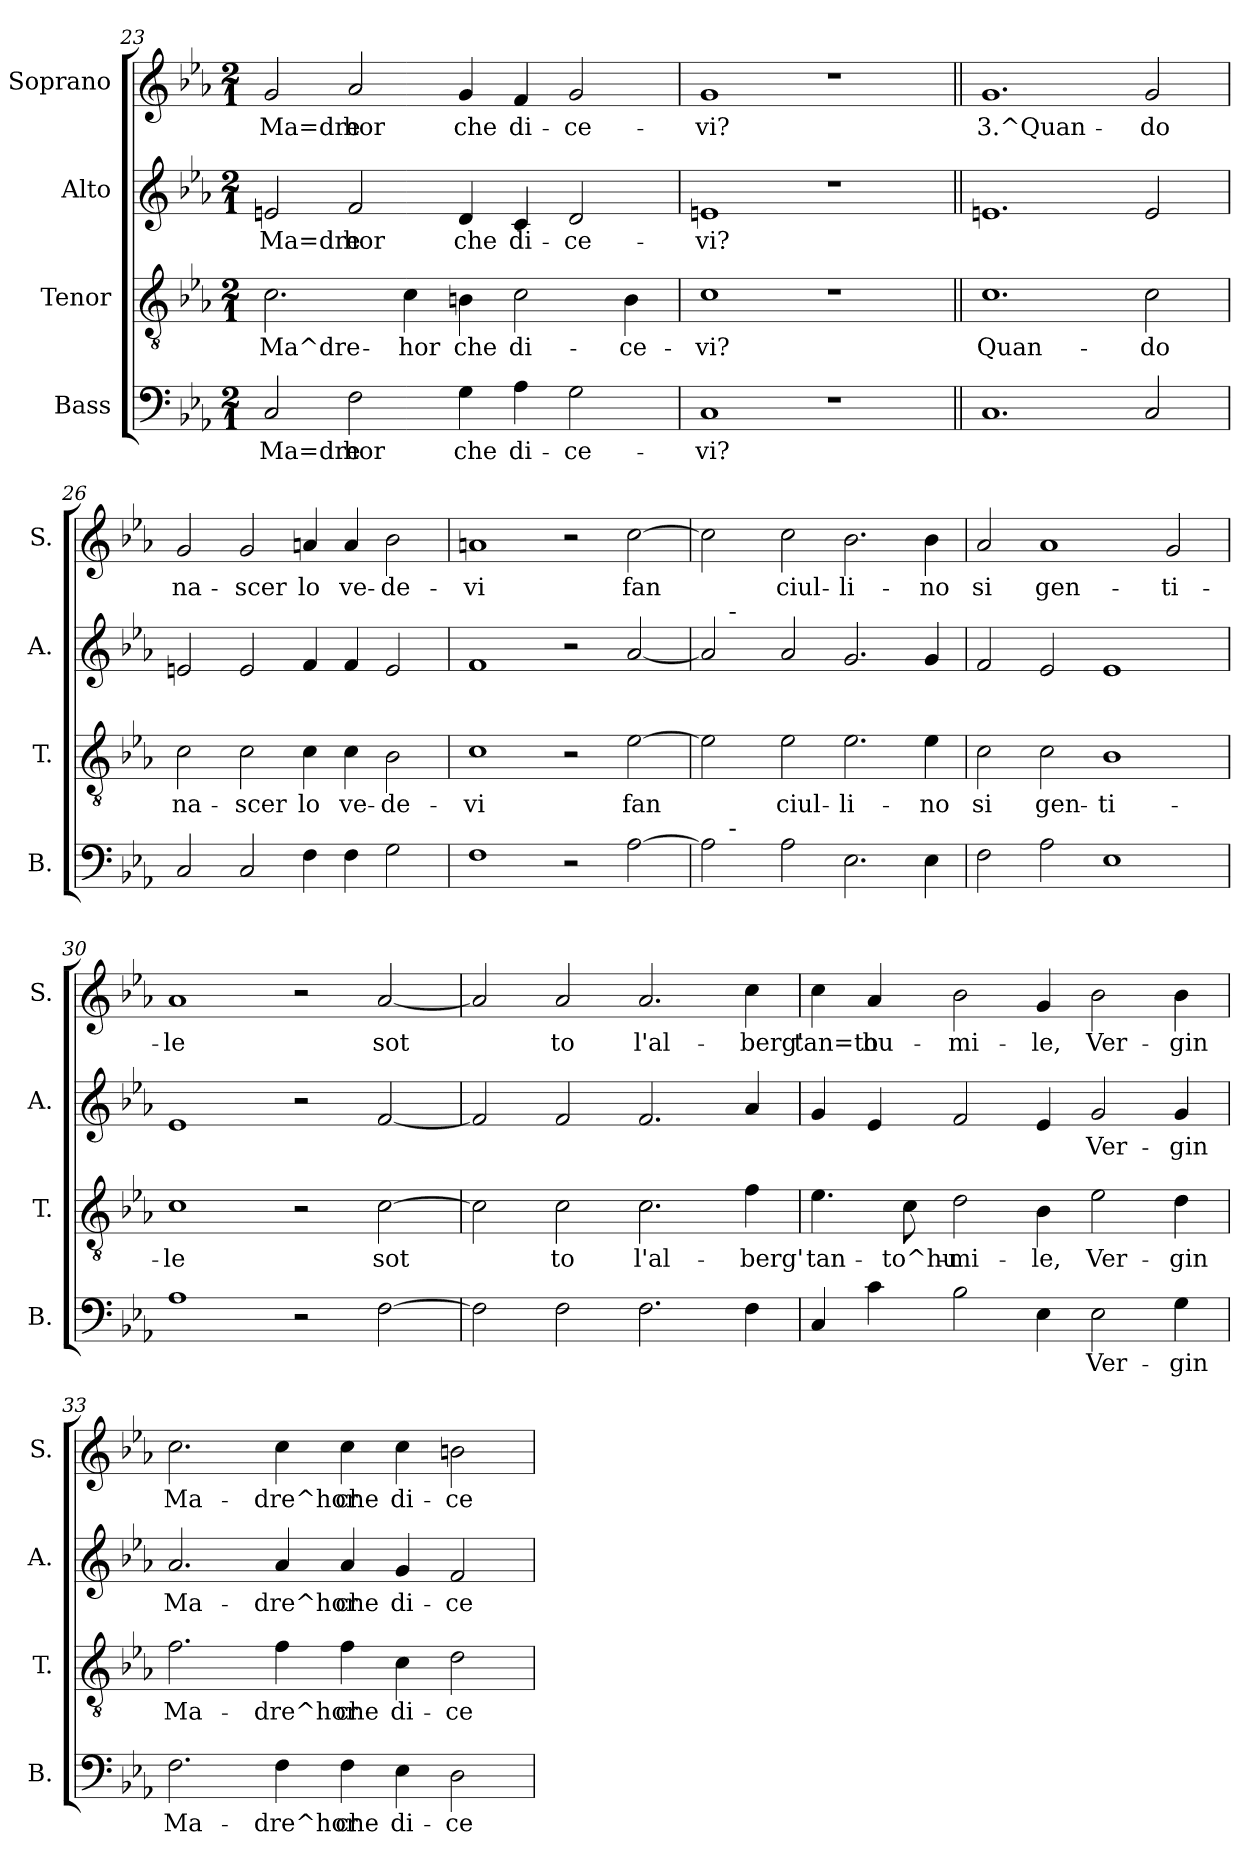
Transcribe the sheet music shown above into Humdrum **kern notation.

**kern	**text	**kern	**text	**kern	**text	**kern	**text
*part4	*part4	*part3	*part3	*part2	*part2	*part1	*part1
*staff4	*staff4	*staff3	*staff3	*staff2	*staff2	*staff1	*staff1
*I"Bass	*	*I"Tenor	*	*I"Alto	*	*I"Soprano	*
*I'B.	*	*I'T.	*	*I'A.	*	*I'S.	*
!!LO:LB:g=z
*clefF4	*	*clefGv2	*	*clefG2	*	*clefG2	*
*k[b-e-a-]	*	*k[b-e-a-]	*	*k[b-e-a-]	*	*k[b-e-a-]	*
*E-:	*	*E-:	*	*E-:	*	*E-:	*
*M2/1	*	*M2/1	*	*M2/1	*	*M2/1	*
=23	=23	=23	=23	=23	=23	=23	=23
!	!LO:LY:b:cj	!	!LO:LY:b:cj	!	!LO:LY:b:cj	!	!LO:LY:b:cj
2C/	Ma=dre	2.c\	Ma^dre-	2en/	Ma=dre	2g/	Ma=dre
!	!LO:LY:b:cj	!	!	!	!LO:LY:b:cj	!	!LO:LY:b:cj
2F\	hor	.	.	2f/	hor	2a-/	hor
!	!	!	!LO:LY:b:cj	!	!	!	!
.	.	4c\	-hor	.	.	.	.
!	!LO:LY:b:cj	!	!LO:LY:b:cj	!	!LO:LY:b:cj	!	!LO:LY:b:cj
4G\	che	4Bn\	che	4d/	che	4g/	che
!	!LO:LY:b:cj	!	!LO:LY:b:cj	!	!LO:LY:b:cj	!	!LO:LY:b:cj
4A-\	di-	2c\	di-	4c/	di-	4f/	di-
!	!LO:LY:b:cj	!	!	!	!LO:LY:b:cj	!	!LO:LY:b:cj
2G\	-ce-	.	.	2d/	-ce-	2g/	-ce-
!	!	!	!LO:LY:b:cj	!	!	!	!
.	.	4B\	-ce-	.	.	.	.
=24	=24	=24	=24	=24	=24	=24	=24
!	!LO:LY:b:cj	!	!LO:LY:b:cj	!	!LO:LY:b:cj	!	!LO:LY:b:cj
1C	-vi?	1c	-vi?	1en	-vi?	1g	-vi?
1r	.	1r	.	1r	.	1r	.
=25||	=25||	=25||	=25||	=25||	=25||	=25||	=25||
!	!LO:LY:b:cj	!	!LO:LY:b:cj	!	!LO:LY:b:cj	!	!LO:LY:b:cj
1.C	.	1.c	Quan-	1.en	.	1.g	3.^Quan-
!	!LO:LY:b:cj	!	!LO:LY:b:cj	!	!LO:LY:b:cj	!	!LO:LY:b:cj
2C/	.	2c\	-do	2e/	.	2g/	-do
=26	=26	=26	=26	=26	=26	=26	=26
!	!LO:LY:b:cj	!	!LO:LY:b:cj	!	!LO:LY:b:cj	!	!LO:LY:b:cj
2C/	.	2c\	na-	2en/	.	2g/	na-
!	!LO:LY:b:cj	!	!LO:LY:b:cj	!	!LO:LY:b:cj	!	!LO:LY:b:cj
2C/	.	2c\	-scer	2e/	.	2g/	-scer
!	!LO:LY:b:cj	!	!LO:LY:b:cj	!	!LO:LY:b:cj	!	!LO:LY:b:cj
4F\	.	4c\	lo	4f/	.	4an/	lo
!	!LO:LY:b:cj	!	!LO:LY:b:cj	!	!LO:LY:b:cj	!	!LO:LY:b:cj
4F\	.	4c\	ve-	4f/	.	4a/	ve-
!	!LO:LY:b:cj	!	!LO:LY:b:cj	!	!LO:LY:b:cj	!	!LO:LY:b:cj
2G\	.	2B-\	-de-	2e/	.	2b-\	-de-
=27	=27	=27	=27	=27	=27	=27	=27
!	!LO:LY:b:cj	!	!LO:LY:b:cj	!	!LO:LY:b:cj	!	!LO:LY:b:cj
1F	.	1c	-vi	1f	.	1an	-vi
2r	.	2r	.	2r	.	2r	.
!	!LO:LY:b:cj	!	!LO:LY:b:cj	!	!LO:LY:b:cj	!	!LO:LY:b:cj
[<2A-\	.	[<2e-\	fan-	[<2a-/	.	[<2cc\	fan-
!!LO:PB:g=z
=28	=28	=28	=28	=28	=28	=28	=28
!	!LO:LY:b:cj	!	!LO:LY:b:cj	!	!LO:LY:b:cj	!	!LO:LY:b:cj
*^	*	*	*	*^	*	*	*
2A-\]	8ryy	.	2e-\]	--	2a-/]	8ryy	.	2cc\]	--
!	!	!	!	!	!	!LO:TX:a:t=-	!	!	!
!	!LO:TX:a:t=-	!	!	!	!	!	!	!	!
.	1...ryy	.	.	.	.	1...ryy	.	.	.
!	!	!LO:LY:b:cj	!	!LO:LY:b:cj	!	!	!LO:LY:b:cj	!	!LO:LY:b:cj
2A-\	.	.	2e-\	-ciul-	2a-/	.	.	2cc\	-ciul-
!	!	!LO:LY:b:cj	!	!LO:LY:b:cj	!	!	!LO:LY:b:cj	!	!LO:LY:b:cj
2.E-\	.	.	2.e-\	-li-	2.g/	.	.	2.b-\	-li-
!	!	!LO:LY:b:cj	!	!LO:LY:b:cj	!	!	!LO:LY:b:cj	!	!LO:LY:b:cj
4E-\	.	.	4e-\	-no	4g/	.	.	4b-\	-no
=29	=29	=29	=29	=29	=29	=29	=29	=29	=29
!	!	!LO:LY:b:cj	!	!LO:LY:b:cj	!	!	!LO:LY:b:cj	!	!LO:LY:b:cj
*v	*v	*	*	*	*v	*v	*	*	*
2F\	.	2c\	si	2f/	.	2a-/	si
!	!LO:LY:b:cj	!	!LO:LY:b:cj	!	!LO:LY:b:cj	!	!LO:LY:b:cj
2A-\	.	2c\	gen-	2e-/	.	1a-	gen-
!	!LO:LY:b:cj	!	!LO:LY:b:cj	!	!LO:LY:b:cj	!	!
1E-	.	1B-	-ti-	1e-	.	.	.
!	!	!	!	!	!	!	!LO:LY:b:cj
.	.	.	.	.	.	2g/	-ti-
=30	=30	=30	=30	=30	=30	=30	=30
!	!LO:LY:b:cj	!	!LO:LY:b:cj	!	!LO:LY:b:cj	!	!LO:LY:b:cj
1A-	.	1c	-le	1e-	.	1a-	-le
2r	.	2r	.	2r	.	2r	.
!	!LO:LY:b:cj	!	!LO:LY:b:cj	!	!LO:LY:b:cj	!	!LO:LY:b:cj
[>2F\	.	[>2c\	sot-	[<2f/	.	[<2a-/	sot-
=31	=31	=31	=31	=31	=31	=31	=31
!	!LO:LY:b:cj	!	!LO:LY:b:cj	!	!LO:LY:b:cj	!	!LO:LY:b:cj
2F\]	.	2c\]	--	2f/]	.	2a-/]	--
!	!LO:LY:b:cj	!	!LO:LY:b:cj	!	!LO:LY:b:cj	!	!LO:LY:b:cj
2F\	.	2c\	-to	2f/	.	2a-/	-to
!	!LO:LY:b:cj	!	!LO:LY:b:cj	!	!LO:LY:b:cj	!	!LO:LY:b:cj
2.F\	.	2.c\	l'al-	2.f/	.	2.a-/	l'al-
!	!LO:LY:b:cj	!	!LO:LY:b:cj	!	!LO:LY:b:cj	!	!LO:LY:b:cj
4F\	.	4f\	-berg'	4a-/	.	4cc\	-berg'
!!LO:PB:g=z
=32	=32	=32	=32	=32	=32	=32	=32
!	!LO:LY:b:cj	!	!LO:LY:b:cj	!	!LO:LY:b:cj	!	!LO:LY:b:cj
4C/	.	4.e-\	tan-	4g/	.	4cc\	tan=to
!	!LO:LY:b:cj	!	!	!	!LO:LY:b:cj	!	!LO:LY:b:cj
4c\	.	.	.	4e-/	.	4a-/	hu-
!	!	!	!LO:LY:b:cj	!	!	!	!
.	.	8c\	-to^hu-	.	.	.	.
!	!LO:LY:b:cj	!	!LO:LY:b:cj	!	!LO:LY:b:cj	!	!LO:LY:b:cj
2B-\	.	2d\	-mi-	2f/	.	2b-\	-mi-
!	!LO:LY:b:cj	!	!LO:LY:b:cj	!	!LO:LY:b:cj	!	!LO:LY:b:cj
4E-\	.	4B-\	-le,	4e-/	.	4g/	-le,
!	!LO:LY:b:cj	!	!LO:LY:b:cj	!	!LO:LY:b:cj	!	!LO:LY:b:cj
2E-\	Ver-	2e-\	Ver-	2g/	Ver-	2b-\	Ver-
!	!LO:LY:b:cj	!	!LO:LY:b:cj	!	!LO:LY:b:cj	!	!LO:LY:b:cj
4G\	-gin	4d\	-gin	4g/	-gin	4b-\	-gin
=33	=33	=33	=33	=33	=33	=33	=33
!	!LO:LY:b:cj	!	!LO:LY:b:cj	!	!LO:LY:b:cj	!	!LO:LY:b:cj
2.F\	Ma-	2.f\	Ma-	2.a-/	Ma-	2.cc\	Ma-
!	!LO:LY:b:cj	!	!LO:LY:b:cj	!	!LO:LY:b:cj	!	!LO:LY:b:cj
4F\	-dre^hor	4f\	-dre^hor	4a-/	-dre^hor	4cc\	-dre^hor
!	!LO:LY:b:cj	!	!LO:LY:b:cj	!	!LO:LY:b:cj	!	!LO:LY:b:cj
4F\	che	4f\	che	4a-/	che	4cc\	che
!	!LO:LY:b:cj	!	!LO:LY:b:cj	!	!LO:LY:b:cj	!	!LO:LY:b:cj
4E-\	di-	4c\	di-	4g/	di-	4cc\	di-
!	!LO:LY:b:cj	!	!LO:LY:b:cj	!	!LO:LY:b:cj	!	!LO:LY:b:cj
2D\	-ce-	2d\	-ce-	2f/	-ce-	2bn\	-ce-
=	=	=	=	=	=	=	=
*-	*-	*-	*-	*-	*-	*-	*-
